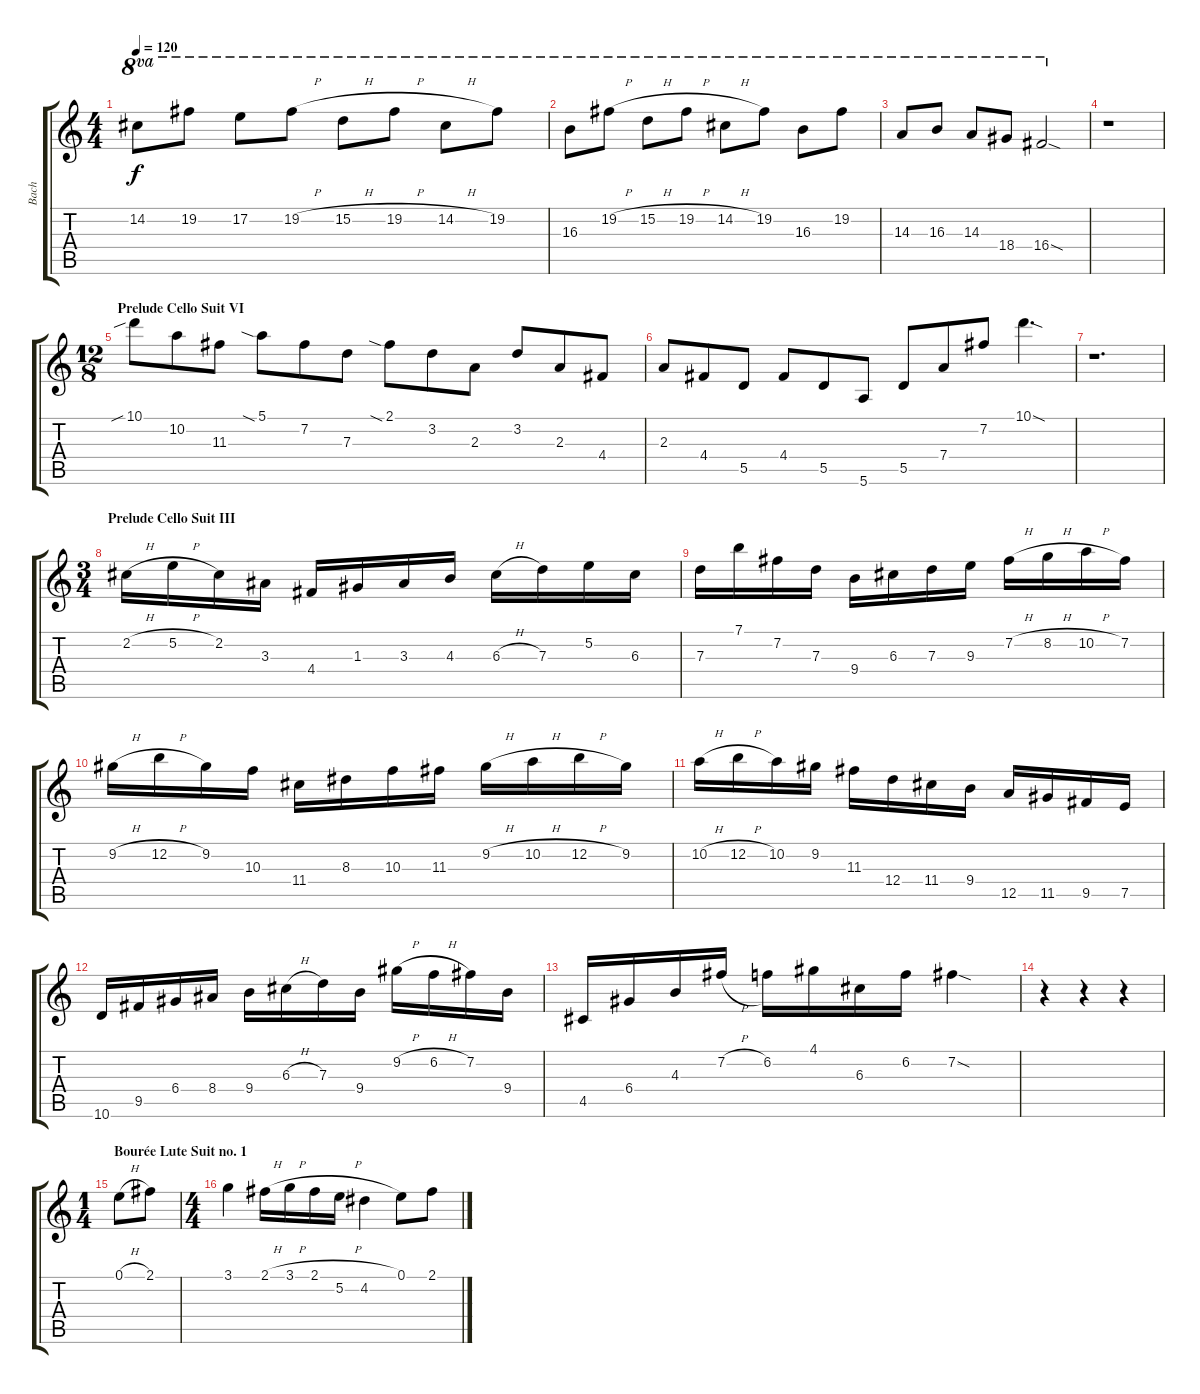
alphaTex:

\track ("Bach" "Bach") {instrument distortionguitar}
\staff {score tabs}
\tuning (E4 B3 G3 D3 A2 E2) {hide}
\ts (4 4)
\tempo 120
\clef g2
\ks c
14.2.8{ot 8va dy f} 19.2.8{ot 8va} 17.2.8{ot 8va} 19.2{h}.8{ot 8va} 15.2{h}.8{ot 8va} 19.2{h}.8{ot 8va} 14.2{h}.8{ot 8va} 19.2.8{ot 8va} |
16.3.8{ot 8va} 19.2{h}.8{ot 8va} 15.2{h}.8{ot 8va} 19.2{h}.8{ot 8va} 14.2{h}.8{ot 8va} 19.2.8{ot 8va} 16.3.8{ot 8va} 19.2.8{ot 8va} |
14.3.8{ot 8va} 16.3.8{ot 8va} 14.3.8{ot 8va} 18.4.8{ot 8va} 16.4{sod}.2{ot 8va} |
r.1 |
\ts (12 8)
\section ("" "Prelude Cello Suit VI")
10.1{sib}.8 10.2.8 11.3.8 5.1{sia}.8 7.2.8 7.3.8 2.1{sia}.8 3.2.8 2.3.8 3.2.8 2.3.8 4.4.8 |
2.3.8 4.4.8 5.5.8 4.4.8 5.5.8 5.6.8 5.5.8 7.4.8 7.2.8 10.1{sod}.4{d} |
r.1{d} |
\ts (3 4)
\section ("" "Prelude Cello Suit III")
2.2{h}.16 5.2{h}.16 2.2.16 3.3.16 4.4.16 1.3.16 3.3.16 4.3.16 6.3{h}.16 7.3.16 5.2.16 6.3.16 |
7.3.16 7.1.16 7.2.16 7.3.16 9.4.16 6.3.16 7.3.16 9.3.16 7.2{h}.16 8.2{h}.16 10.2{h}.16 7.2.16 |
9.2{h}.16 12.2{h}.16 9.2.16 10.3.16 11.4.16 8.3.16 10.3.16 11.3.16 9.2{h}.16 10.2{h}.16 12.2{h}.16 9.2.16 |
10.2{h}.16 12.2{h}.16 10.2.16 9.2.16 11.3.16 12.4.16 11.4.16 9.4.16 12.5.16 11.5.16 9.5.16 7.5.16 |
10.6.16 9.5.16 6.4.16 8.4.16 9.4.16 6.3{h}.16 7.3.16 9.4.16 9.2{h}.16 6.2{h}.16 7.2.16 9.4.16 |
4.5.16 6.4.16 4.3.16 7.2{h}.16 6.2.16 4.1.16 6.3.16 6.2.16 7.2{sod}.4 |
r.4 r.4 r.4 |
\ts (1 4)
\section ("" "Bourée Lute Suit no. 1")
0.1{h}.8 2.1.8 |
\ts (4 4)
3.1.4 2.1{h}.16 3.1{h}.16 2.1{h}.16 5.2.16 4.2.4 0.1.8 2.1.8
